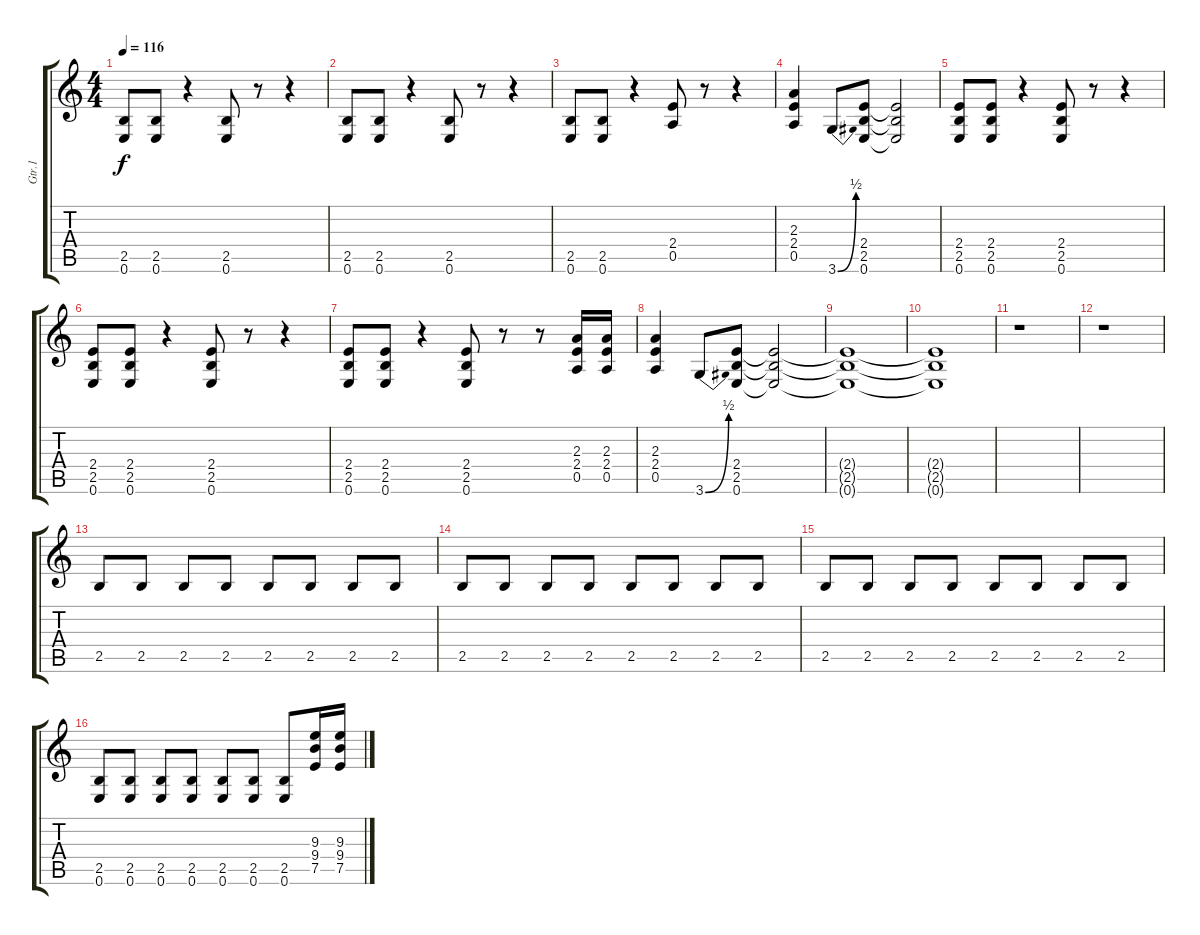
\track ("Gtr.1" "Gtr.1") {instrument distortionguitar}
\staff {score tabs}
\tuning (E4 B3 G3 D3 A2 E2) {hide}
\ts (4 4)
\tempo 116
\clef g2
\ks c
(2.5 0.6).8{dy f} (2.5 0.6).8 r.4 (2.5 0.6).8 r.8 r.4 |
(2.5 0.6).8 (2.5 0.6).8 r.4 (2.5 0.6).8 r.8 r.4 |
(2.5 0.6).8 (2.5 0.6).8 r.4 (2.4 0.5).8 r.8 r.4 |
(2.3 2.4 0.5).4 3.6{be (bend 0 0 60 2)}.8 (2.4 2.5 0.6).8 (2.4{t} 2.5{t} 0.6{t}).2 |
(2.4 2.5 0.6).8 (2.4 2.5 0.6).8 r.4 (2.4 2.5 0.6).8 r.8 r.4 |
(2.4 2.5 0.6).8 (2.4 2.5 0.6).8 r.4 (2.4 2.5 0.6).8 r.8 r.4 |
(2.4 2.5 0.6).8 (2.4 2.5 0.6).8 r.4 (2.4 2.5 0.6).8 r.8 r.8 (2.3 2.4 0.5).16 (2.3 2.4 0.5).16 |
(2.3 2.4 0.5).4 3.6{be (bend 0 0 60 2)}.8 (2.4 2.5 0.6).8 (2.4{t} 2.5{t} 0.6{t}).2 |
(2.4{t} 2.5{t} 0.6{t}).1 |
(2.4{t} 2.5{t} 0.6{t}).1 |
r.1 |
r.1 |
2.5.8 2.5.8 2.5.8 2.5.8 2.5.8 2.5.8 2.5.8 2.5.8 |
2.5.8 2.5.8 2.5.8 2.5.8 2.5.8 2.5.8 2.5.8 2.5.8 |
2.5.8 2.5.8 2.5.8 2.5.8 2.5.8 2.5.8 2.5.8 2.5.8 |
(2.5 0.6).8 (2.5 0.6).8 (2.5 0.6).8 (2.5 0.6).8 (2.5 0.6).8 (2.5 0.6).8 (2.5 0.6).8 (9.3 9.4 7.5).16 (9.3 9.4 7.5).16
